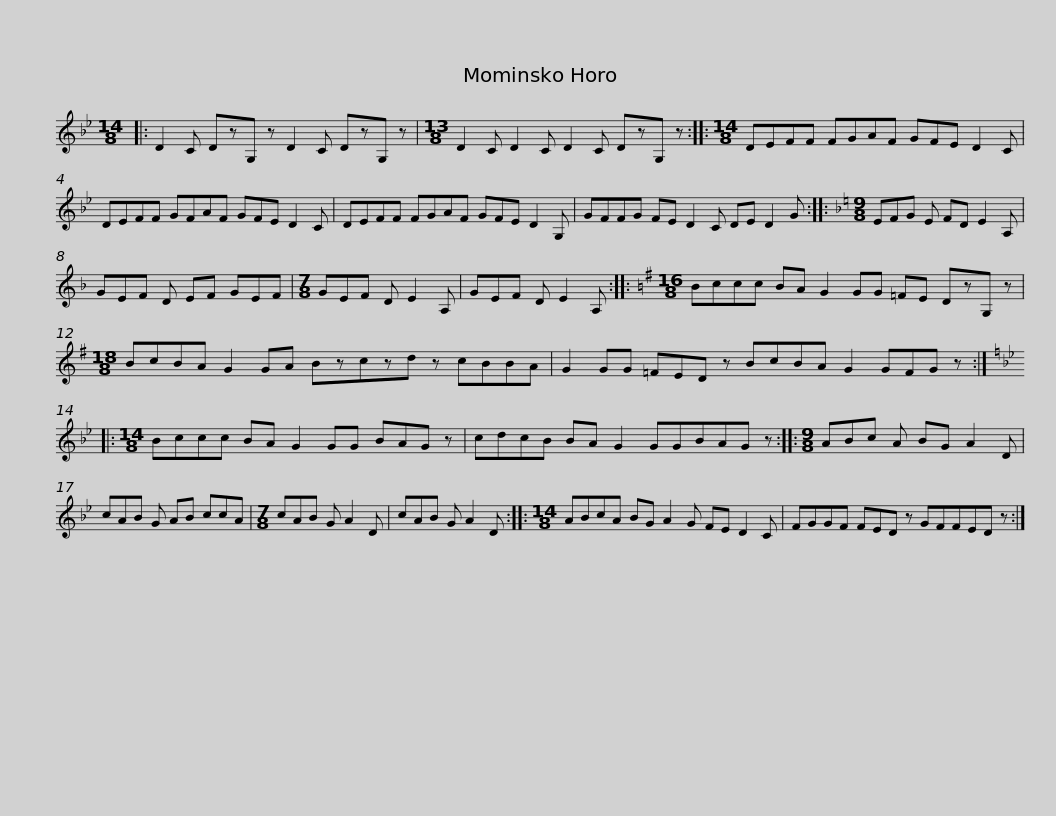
X:1
L:1/8
M:14/8
I:linebreak $
K:Gmin
V:1 treble
V:1
|: D2 C DzG, z D2 C DzG, z |[M:13/8] D2 C D2 C D2 C DzG, z ::$[M:14/8] DEFF FGAF GFE D2 C | DEFF GFAF GFE D2 C |$ DEFF FGAF GFE D2 G, | %5
 GFFG FE D2 C DE D2 G ::[K:Dmin][M:9/8] EFG E FD E2 A, |$ GEF D EF GEF |[M:7/8] GEF D E2 A, | GEF D E2 A, ::$ %10
[K:G][M:16/8] Bccc BA G2 GG =FE DzG, z |[M:18/8] BcBA G2 GA Bzczd z cBBA |$ G2 GG =FED z BcBA G2 GFG z ::[K:Gmin][M:14/8] Bccc BA G2 GG BAG z |$ cdcB BA G2 GGBAG z :: %15
[M:9/8] ABc A BG A2 D | cAB G AB ccA |[M:7/8] cAB G A2 D |$ cAB G A2 D ::[M:14/8] ABcA BG A2 G FE D2 C | %20
 FGGF FED z GFFED z :| %21
